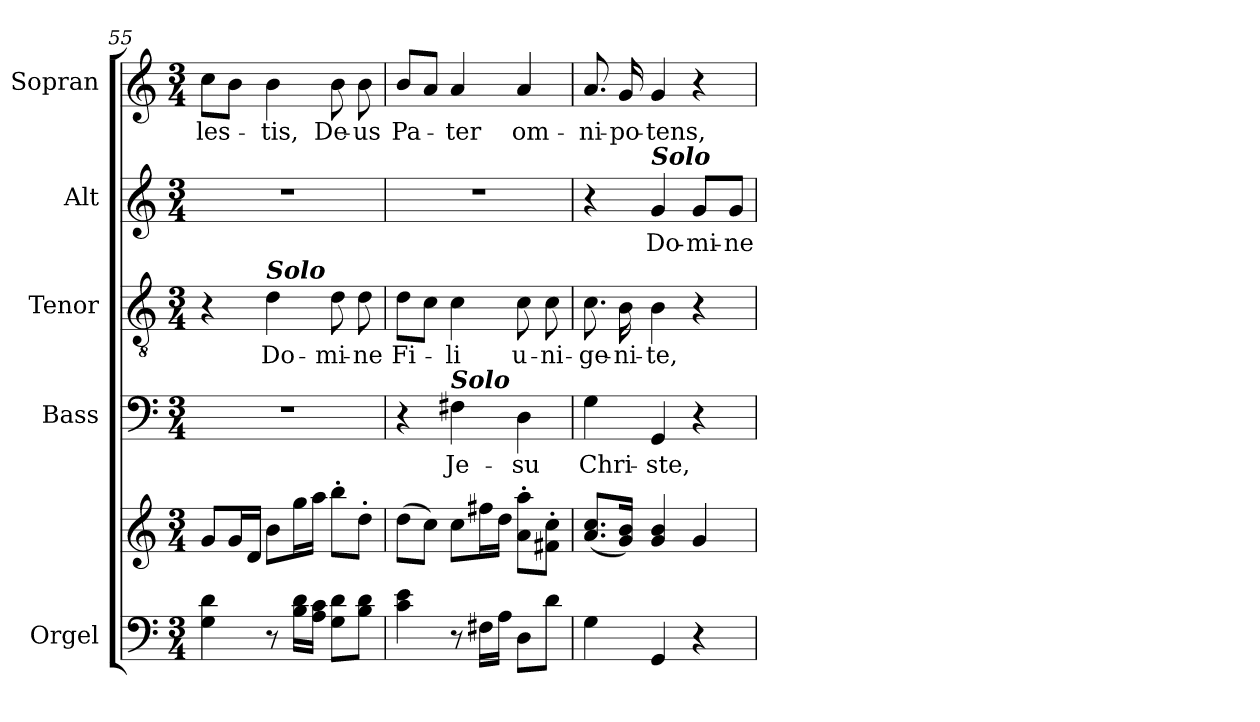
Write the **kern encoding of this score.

**kern	**kern	**kern	**text	**kern	**text	**kern	**text	**kern	**text
*part5	*part5	*part4	*part4	*part3	*part3	*part2	*part2	*part1	*part1
*staff6	*staff5	*staff4	*staff4	*staff3	*staff3	*staff2	*staff2	*staff1	*staff1
*I"Orgel	*	*I"Bass	*	*I"Tenor	*	*I"Alt	*	*I"Sopran	*
*	*	*I'B.	*	*I'T.	*	*I'A.	*	*I'S.	*
*clefF4	*clefG2	*clefF4	*	*clefGv2	*	*clefG2	*	*clefG2	*
*k[]	*k[]	*k[]	*	*k[]	*	*k[]	*	*k[]	*
*C:	*C:	*C:	*	*C:	*	*C:	*	*C:	*
*M3/4	*M3/4	*M3/4	*	*M3/4	*	*M3/4	*	*M3/4	*
=55	=55	=55	=55	=55	=55	=55	=55	=55	=55
!	!	!	!	!	!	!	!	!	!LO:LY:b
4G\ 4d\	8g/L	2.r	.	4r	.	2.r	.	8cc\L	-les-
.	16g/L	.	.	.	.	.	.	8b\J	.
.	16d/JJ	.	.	.	.	.	.	.	.
!	!	!	!	!LO:TX:a:Bi:t=Solo	!	!	!	!	!
!	!	!	!	!	!LO:LY:b	!	!	!	!LO:LY:b
8r	8b\L	.	.	4d\	Do-	.	.	4b\	-tis,
16B\ 16d\LL	16gg\L	.	.	.	.	.	.	.	.
16A\ 16c\JJ	16aa\JJ	.	.	.	.	.	.	.	.
!	!	!	!	!	!LO:LY:b	!	!	!	!LO:LY:b
8G\ 8d\L	8bb'>\L	.	.	8d\	-mi-	.	.	8b\	De-
!	!	!	!	!	!LO:LY:b	!	!	!	!LO:LY:b
8B\ 8d\J	8dd'>\J	.	.	8d\	-ne	.	.	8b\	-us
=56	=56	=56	=56	=56	=56	=56	=56	=56	=56
!	!	!	!	!	!LO:LY:b	!	!	!	!LO:LY:b
4c\ 4e\	(>8dd\L	4r	.	8d\L	Fi-	2.r	.	8b/L	Pa-
.	8cc\J)	.	.	8c\J	.	.	.	8a/J	.
!	!	!LO:TX:a:Bi:t=Solo	!	!	!	!	!	!	!
!	!	!	!LO:LY:b	!	!LO:LY:b	!	!	!	!LO:LY:b
8r	8cc\L	4F#X\	Je-	4c\	-li	.	.	4a/	-ter
16F#X\LL	16ff#X\L	.	.	.	.	.	.	.	.
16A\JJ	16dd\JJ	.	.	.	.	.	.	.	.
!	!	!	!LO:LY:b	!	!LO:LY:b	!	!	!	!LO:LY:b
8D\L	8a\'> 8aa\'>L	4D\	-su	8c\	u-	.	.	4a/	om-
!	!	!	!	!	!LO:LY:b	!	!	!	!
8d\J	8f#X\'> 8cc\'>J	.	.	8c\	-ni-	.	.	.	.
!!LO:LB:g=z
=57	=57	=57	=57	=57	=57	=57	=57	=57	=57
!	!	!	!LO:LY:b	!	!LO:LY:b	!	!	!	!LO:LY:b
4G\	(<8.a/ 8.cc/L	4G\	Chri-	8.c\	-ge-	4r	.	8.a/	-ni-
!	!	!	!	!	!LO:LY:b	!	!	!	!LO:LY:b
.	16g/ 16b/Jk)	.	.	16B\	-ni-	.	.	16g/	-po-
!	!	!	!	!	!	!LO:TX:a:Bi:t=Solo	!	!	!
!	!	!	!LO:LY:b	!	!LO:LY:b	!	!LO:LY:b	!	!LO:LY:b
4GG/	4g/ 4b/	4GG/	-ste,	4B\	-te,	4g/	Do-	4g/	-tens,
!	!	!	!	!	!	!	!LO:LY:b	!	!
4r	4g/	4r	.	4r	.	8g/L	-mi-	4r	.
!	!	!	!	!	!	!	!LO:LY:b	!	!
.	.	.	.	.	.	8g/J	-ne	.	.
=	=	=	=	=	=	=	=	=	=
*-	*-	*-	*-	*-	*-	*-	*-	*-	*-
